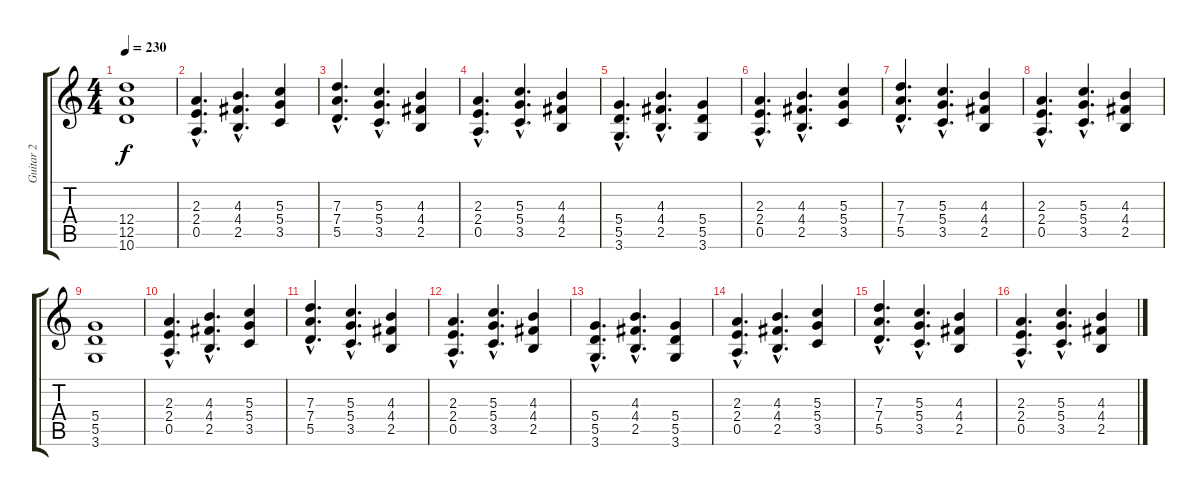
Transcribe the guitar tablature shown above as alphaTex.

\track ("Guitar 2" "Guitar 2") {instrument distortionguitar}
\staff {score tabs}
\tuning (E4 B3 G3 D3 A2 E2) {hide}
\ts (4 4)
\tempo 230
\clef g2
\ks c
(12.4 12.5 10.6).1{dy f} |
(2.3{hac} 2.4{hac} 0.5{hac}).4{d} (4.3{hac} 4.4{hac} 2.5{hac}).4{d} (5.3 5.4 3.5).4 |
(7.3{hac} 7.4{hac} 5.5{hac}).4{d} (5.3{hac} 5.4{hac} 3.5{hac}).4{d} (4.3 4.4 2.5).4 |
(2.3{hac} 2.4{hac} 0.5{hac}).4{d} (5.3{hac} 5.4{hac} 3.5{hac}).4{d} (4.3 4.4 2.5).4 |
(5.4{hac} 5.5{hac} 3.6{hac}).4{d} (4.3{hac} 4.4{hac} 2.5{hac}).4{d} (5.4 5.5 3.6).4 |
(2.3{hac} 2.4{hac} 0.5{hac}).4{d} (4.3{hac} 4.4{hac} 2.5{hac}).4{d} (5.3 5.4 3.5).4 |
(7.3{hac} 7.4{hac} 5.5{hac}).4{d} (5.3{hac} 5.4{hac} 3.5{hac}).4{d} (4.3 4.4 2.5).4 |
(2.3{hac} 2.4{hac} 0.5{hac}).4{d} (5.3{hac} 5.4{hac} 3.5{hac}).4{d} (4.3 4.4 2.5).4 |
(5.4 5.5 3.6).1 |
(2.3{hac} 2.4{hac} 0.5{hac}).4{d} (4.3{hac} 4.4{hac} 2.5{hac}).4{d} (5.3 5.4 3.5).4 |
(7.3{hac} 7.4{hac} 5.5{hac}).4{d} (5.3{hac} 5.4{hac} 3.5{hac}).4{d} (4.3 4.4 2.5).4 |
(2.3{hac} 2.4{hac} 0.5{hac}).4{d} (5.3{hac} 5.4{hac} 3.5{hac}).4{d} (4.3 4.4 2.5).4 |
(5.4{hac} 5.5{hac} 3.6{hac}).4{d} (4.3{hac} 4.4{hac} 2.5{hac}).4{d} (5.4 5.5 3.6).4 |
(2.3{hac} 2.4{hac} 0.5{hac}).4{d} (4.3{hac} 4.4{hac} 2.5{hac}).4{d} (5.3 5.4 3.5).4 |
(7.3{hac} 7.4{hac} 5.5{hac}).4{d} (5.3{hac} 5.4{hac} 3.5{hac}).4{d} (4.3 4.4 2.5).4 |
(2.3{hac} 2.4{hac} 0.5{hac}).4{d} (5.3{hac} 5.4{hac} 3.5{hac}).4{d} (4.3 4.4 2.5).4
